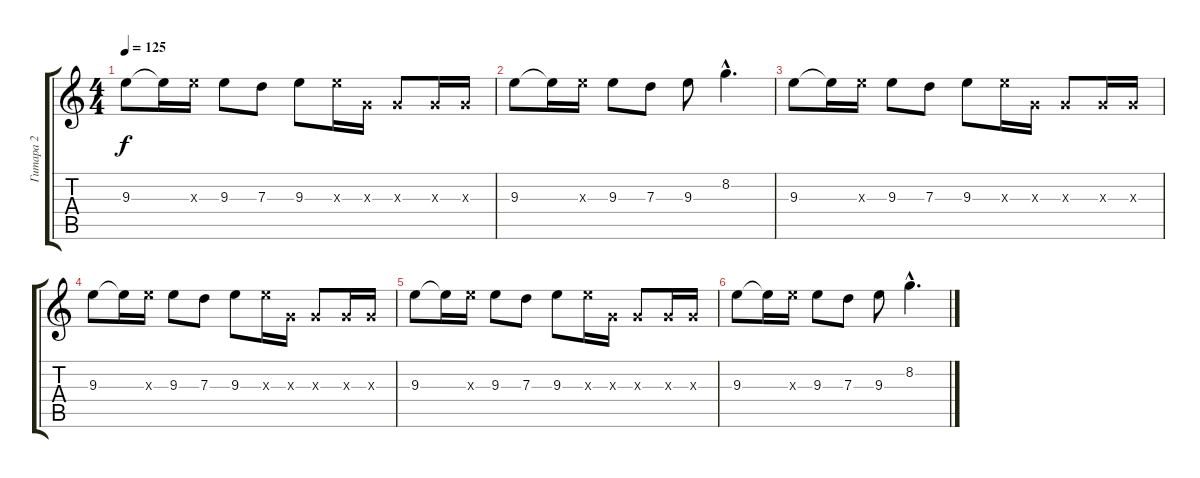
\track ("Гитара 2" "Гитара 2") {instrument electricguitarclean}
\staff {score tabs}
\tuning (E4 B3 G3 D3 A2 E2) {hide}
\ts (4 4)
\tempo 125
\clef g2
\ks c
9.3.8{dy f} 9.3{t}.16 9.3{x}.16 9.3.8 7.3.8 9.3.8 9.3{x}.16 0.3{x}.16 0.3{x}.8 0.3{x}.16 0.3{x}.16 |
9.3.8 9.3{t}.16 9.3{x}.16 9.3.8 7.3.8 9.3.8 8.2{hac}.4{d} |
9.3.8 9.3{t}.16 9.3{x}.16 9.3.8 7.3.8 9.3.8 9.3{x}.16 0.3{x}.16 0.3{x}.8 0.3{x}.16 0.3{x}.16 |
9.3.8 9.3{t}.16 9.3{x}.16 9.3.8 7.3.8 9.3.8 9.3{x}.16 0.3{x}.16 0.3{x}.8 0.3{x}.16 0.3{x}.16 |
9.3.8 9.3{t}.16 9.3{x}.16 9.3.8 7.3.8 9.3.8 9.3{x}.16 0.3{x}.16 0.3{x}.8 0.3{x}.16 0.3{x}.16 |
9.3.8 9.3{t}.16 9.3{x}.16 9.3.8 7.3.8 9.3.8 8.2{hac}.4{d}
